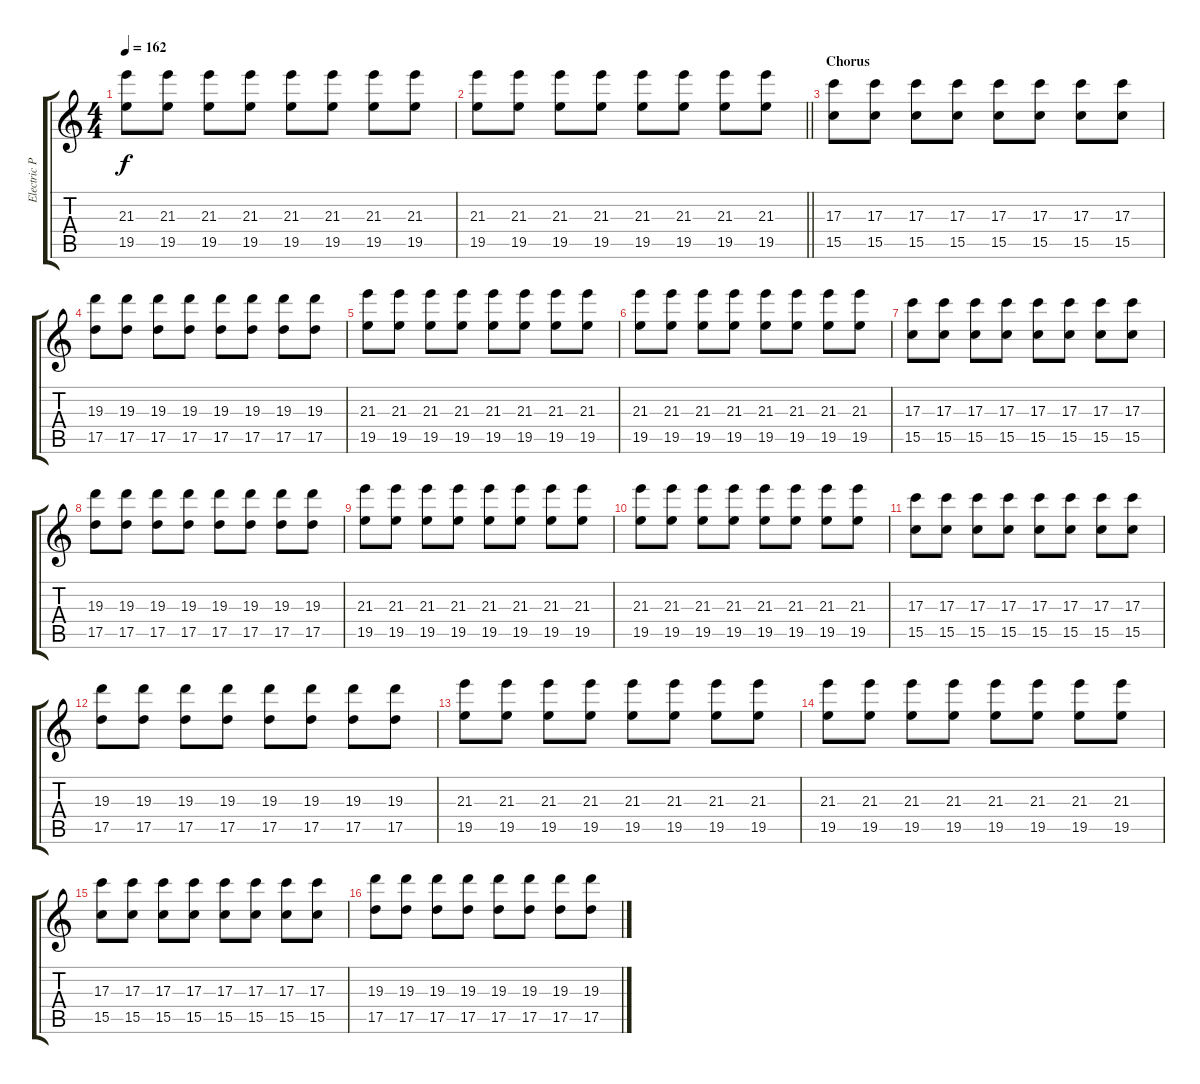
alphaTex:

\track ("Electric Piano [Chris Goss]" "Electric P") {instrument brightacousticpiano}
\staff {score tabs}
\tuning (E5 B4 G4 D4 A3 E3) {hide}
\ts (4 4)
\tempo 162
\clef g2
\ks c
(21.3 19.5).8{dy f} (21.3 19.5).8 (21.3 19.5).8 (21.3 19.5).8 (21.3 19.5).8 (21.3 19.5).8 (21.3 19.5).8 (21.3 19.5).8 |
\barLineRight lightlight
(21.3 19.5).8 (21.3 19.5).8 (21.3 19.5).8 (21.3 19.5).8 (21.3 19.5).8 (21.3 19.5).8 (21.3 19.5).8 (21.3 19.5).8 |
\section ("" "Chorus")
(17.3 15.5).8 (17.3 15.5).8 (17.3 15.5).8 (17.3 15.5).8 (17.3 15.5).8 (17.3 15.5).8 (17.3 15.5).8 (17.3 15.5).8 |
(19.3 17.5).8 (19.3 17.5).8 (19.3 17.5).8 (19.3 17.5).8 (19.3 17.5).8 (19.3 17.5).8 (19.3 17.5).8 (19.3 17.5).8 |
(21.3 19.5).8 (21.3 19.5).8 (21.3 19.5).8 (21.3 19.5).8 (21.3 19.5).8 (21.3 19.5).8 (21.3 19.5).8 (21.3 19.5).8 |
(21.3 19.5).8 (21.3 19.5).8 (21.3 19.5).8 (21.3 19.5).8 (21.3 19.5).8 (21.3 19.5).8 (21.3 19.5).8 (21.3 19.5).8 |
(17.3 15.5).8 (17.3 15.5).8 (17.3 15.5).8 (17.3 15.5).8 (17.3 15.5).8 (17.3 15.5).8 (17.3 15.5).8 (17.3 15.5).8 |
(19.3 17.5).8 (19.3 17.5).8 (19.3 17.5).8 (19.3 17.5).8 (19.3 17.5).8 (19.3 17.5).8 (19.3 17.5).8 (19.3 17.5).8 |
(21.3 19.5).8 (21.3 19.5).8 (21.3 19.5).8 (21.3 19.5).8 (21.3 19.5).8 (21.3 19.5).8 (21.3 19.5).8 (21.3 19.5).8 |
(21.3 19.5).8 (21.3 19.5).8 (21.3 19.5).8 (21.3 19.5).8 (21.3 19.5).8 (21.3 19.5).8 (21.3 19.5).8 (21.3 19.5).8 |
(17.3 15.5).8 (17.3 15.5).8 (17.3 15.5).8 (17.3 15.5).8 (17.3 15.5).8 (17.3 15.5).8 (17.3 15.5).8 (17.3 15.5).8 |
(19.3 17.5).8 (19.3 17.5).8 (19.3 17.5).8 (19.3 17.5).8 (19.3 17.5).8 (19.3 17.5).8 (19.3 17.5).8 (19.3 17.5).8 |
(21.3 19.5).8 (21.3 19.5).8 (21.3 19.5).8 (21.3 19.5).8 (21.3 19.5).8 (21.3 19.5).8 (21.3 19.5).8 (21.3 19.5).8 |
(21.3 19.5).8 (21.3 19.5).8 (21.3 19.5).8 (21.3 19.5).8 (21.3 19.5).8 (21.3 19.5).8 (21.3 19.5).8 (21.3 19.5).8 |
(17.3 15.5).8 (17.3 15.5).8 (17.3 15.5).8 (17.3 15.5).8 (17.3 15.5).8 (17.3 15.5).8 (17.3 15.5).8 (17.3 15.5).8 |
(19.3 17.5).8 (19.3 17.5).8 (19.3 17.5).8 (19.3 17.5).8 (19.3 17.5).8 (19.3 17.5).8 (19.3 17.5).8 (19.3 17.5).8
